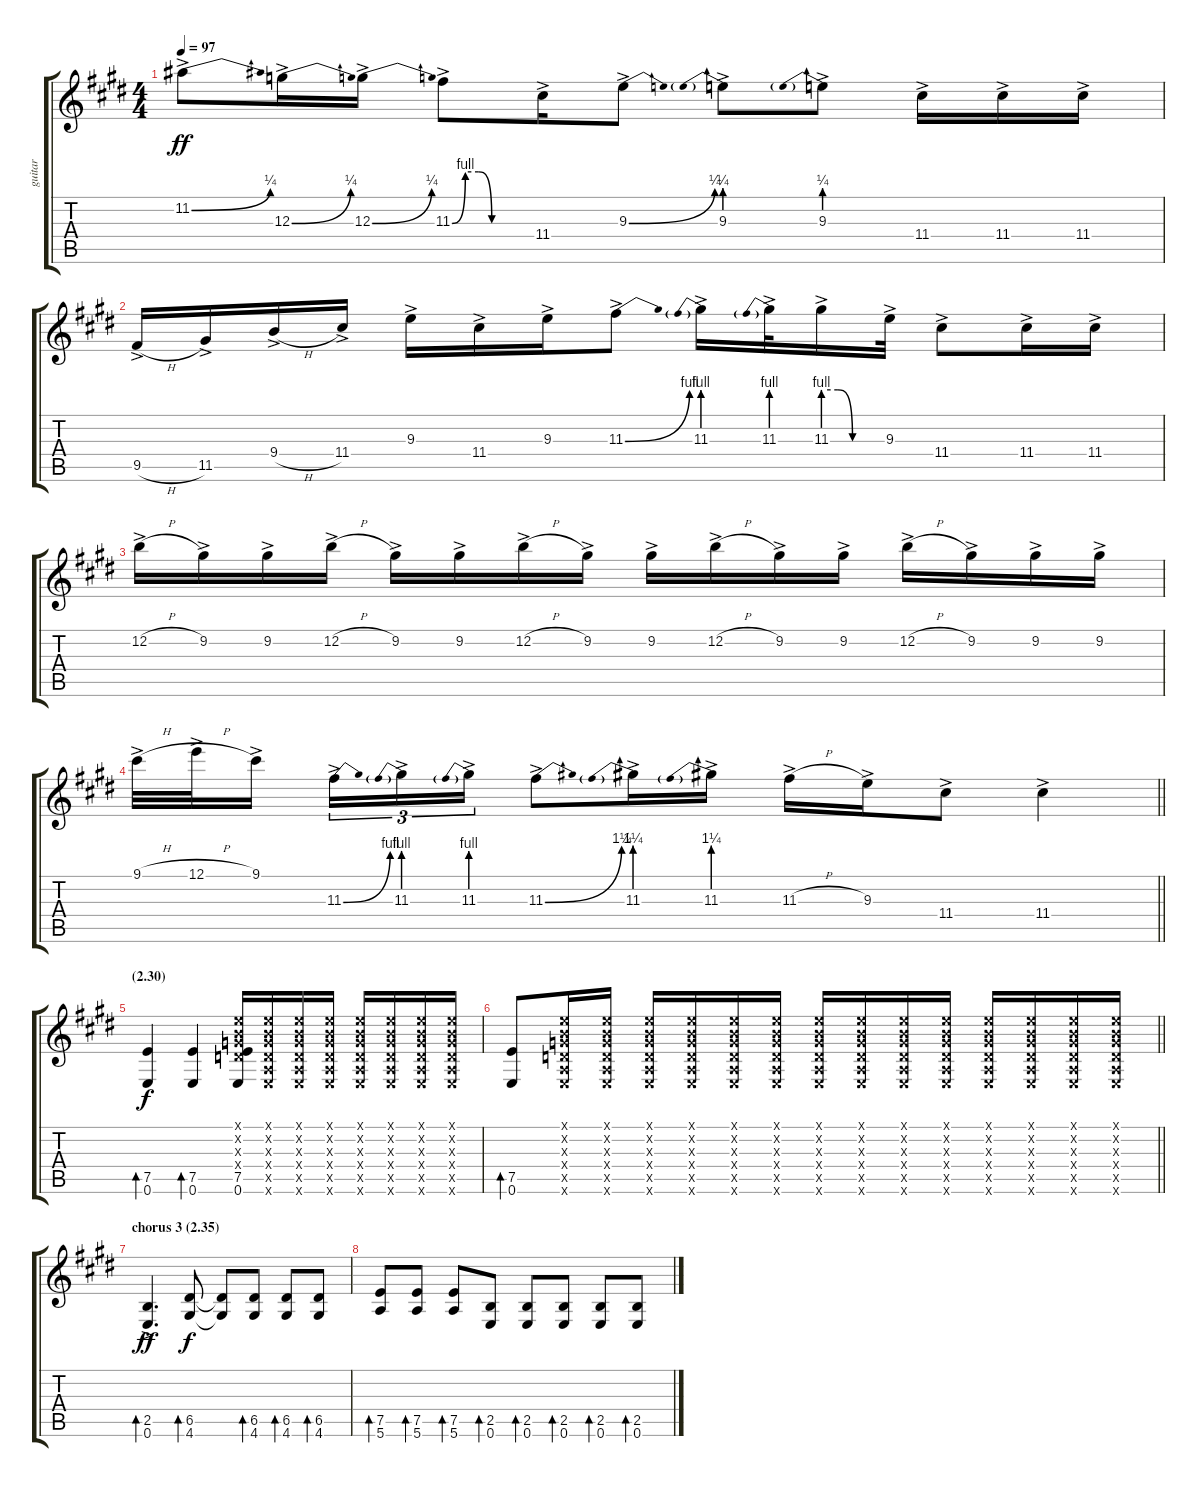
\track ("guitar" "guitar") {instrument electricguitarjazz}
\staff {score tabs}
\tuning (E4 B3 G3 D3 A2 E2) {hide}
\ts (4 4)
\tempo 97
\clef g2
\ks e
11.2{be (bend 0 0 60 1) ac}.8{dy ff} 12.3{be (bend 0 0 60 1) ac}.16 12.3{be (bend 0 0 60 1) ac}.16 11.3{be (custom 0 0 10 4 20 4 30 0 60 0) ac}.8 11.4{ac}.16 9.3{be (bend 0 0 60 1) ac}.8 9.3{be (prebend 0 1 60 1) ac}.8 9.3{be (prebend 0 1 60 1) ac}.8 11.4{ac}.16 11.4{ac}.16 11.4{ac}.16 |
9.5{h ac}.16 11.5{ac}.16 9.4{h ac}.16 11.4{ac}.16 9.3{ac}.16 11.4{ac}.16 9.3{ac}.16 11.3{be (bend 0 0 60 4) ac}.8 11.3{be (prebend 0 4 60 4) ac}.16 11.3{be (prebend 0 4 60 4) ac}.32 11.3{be (custom 0 4 15 4 30 0 60 0) ac}.16 9.3{ac}.32 11.4{ac}.8 11.4{ac}.16 11.4{ac}.16 |
12.2{h ac}.16 9.2{ac}.16 9.2{ac}.16 12.2{h ac}.16 9.2{ac}.16 9.2{ac}.16 12.2{h ac}.16 9.2{ac}.16 9.2{ac}.16 12.2{h ac}.16 9.2{ac}.16 9.2{ac}.16 12.2{h ac}.16 9.2{ac}.16 9.2{ac}.16 9.2{ac}.16 |
\barLineRight lightlight
9.1{h ac}.32 12.1{h ac}.32 9.1{ac}.16{beam splitsecondary} 11.3{be (bend 0 0 60 4) ac}.16{tu (3 2)} 11.3{be (prebend 0 4 60 4) ac}.16{tu (3 2)} 11.3{be (prebend 0 4 60 4) ac}.16{tu (3 2)} 11.3{be (bend 0 0 60 5) ac}.8 11.3{be (prebend 0 5 60 5) ac}.16 11.3{be (prebend 0 5 60 5) ac}.16 11.3{h ac}.16 9.3{ac}.16 11.4{ac}.8 11.4{ac}.4 |
\section ("" "(2.30)")
(7.5 0.6).4{bd 30 dy f} (7.5 0.6).4{bd 30} (0.1{x} 0.2{x} 0.3{x} 0.4{x} 7.5 0.6).16 (0.1{x} 0.2{x} 0.3{x} 0.4{x} 0.5{x} 0.6{x}).16 (0.1{x} 0.2{x} 0.3{x} 0.4{x} 0.5{x} 0.6{x}).16 (0.1{x} 0.2{x} 0.3{x} 0.4{x} 0.5{x} 0.6{x}).16 (0.1{x} 0.2{x} 0.3{x} 0.4{x} 0.5{x} 0.6{x}).16 (0.1{x} 0.2{x} 0.3{x} 0.4{x} 0.5{x} 0.6{x}).16 (0.1{x} 0.2{x} 0.3{x} 0.4{x} 0.5{x} 0.6{x}).16 (0.1{x} 0.2{x} 0.3{x} 0.4{x} 0.5{x} 0.6{x}).16 |
\barLineRight lightlight
(7.5 0.6).8{bd 30} (0.1{x} 0.2{x} 0.3{x} 0.4{x} 0.5{x} 0.6{x}).16 (0.1{x} 0.2{x} 0.3{x} 0.4{x} 0.5{x} 0.6{x}).16 (0.1{x} 0.2{x} 0.3{x} 0.4{x} 0.5{x} 0.6{x}).16 (0.1{x} 0.2{x} 0.3{x} 0.4{x} 0.5{x} 0.6{x}).16 (0.1{x} 0.2{x} 0.3{x} 0.4{x} 0.5{x} 0.6{x}).16 (0.1{x} 0.2{x} 0.3{x} 0.4{x} 0.5{x} 0.6{x}).16 (0.1{x} 0.2{x} 0.3{x} 0.4{x} 0.5{x} 0.6{x}).16 (0.1{x} 0.2{x} 0.3{x} 0.4{x} 0.5{x} 0.6{x}).16 (0.1{x} 0.2{x} 0.3{x} 0.4{x} 0.5{x} 0.6{x}).16 (0.1{x} 0.2{x} 0.3{x} 0.4{x} 0.5{x} 0.6{x}).16 (0.1{x} 0.2{x} 0.3{x} 0.4{x} 0.5{x} 0.6{x}).16 (0.1{x} 0.2{x} 0.3{x} 0.4{x} 0.5{x} 0.6{x}).16 (0.1{x} 0.2{x} 0.3{x} 0.4{x} 0.5{x} 0.6{x}).16 (0.1{x} 0.2{x} 0.3{x} 0.4{x} 0.5{x} 0.6{x}).16 |
\section ("" "chorus 3 (2.35)")
(2.5{ac} 0.6{ac}).4{d bd 30 dy ff} (6.5 4.6).8{bd 30 dy f} (6.5{t} 4.6{t}).8 (6.5 4.6).8{bd 30} (6.5 4.6).8{bd 30} (6.5 4.6).8{bd 30} |
(7.5 5.6).8{bd 30} (7.5 5.6).8{bd 30} (7.5 5.6).8{bd 30} (2.5 0.6).8{bd 30} (2.5 0.6).8{bd 30} (2.5 0.6).8{bd 30} (2.5 0.6).8{bd 30} (2.5 0.6).8{bd 30}
